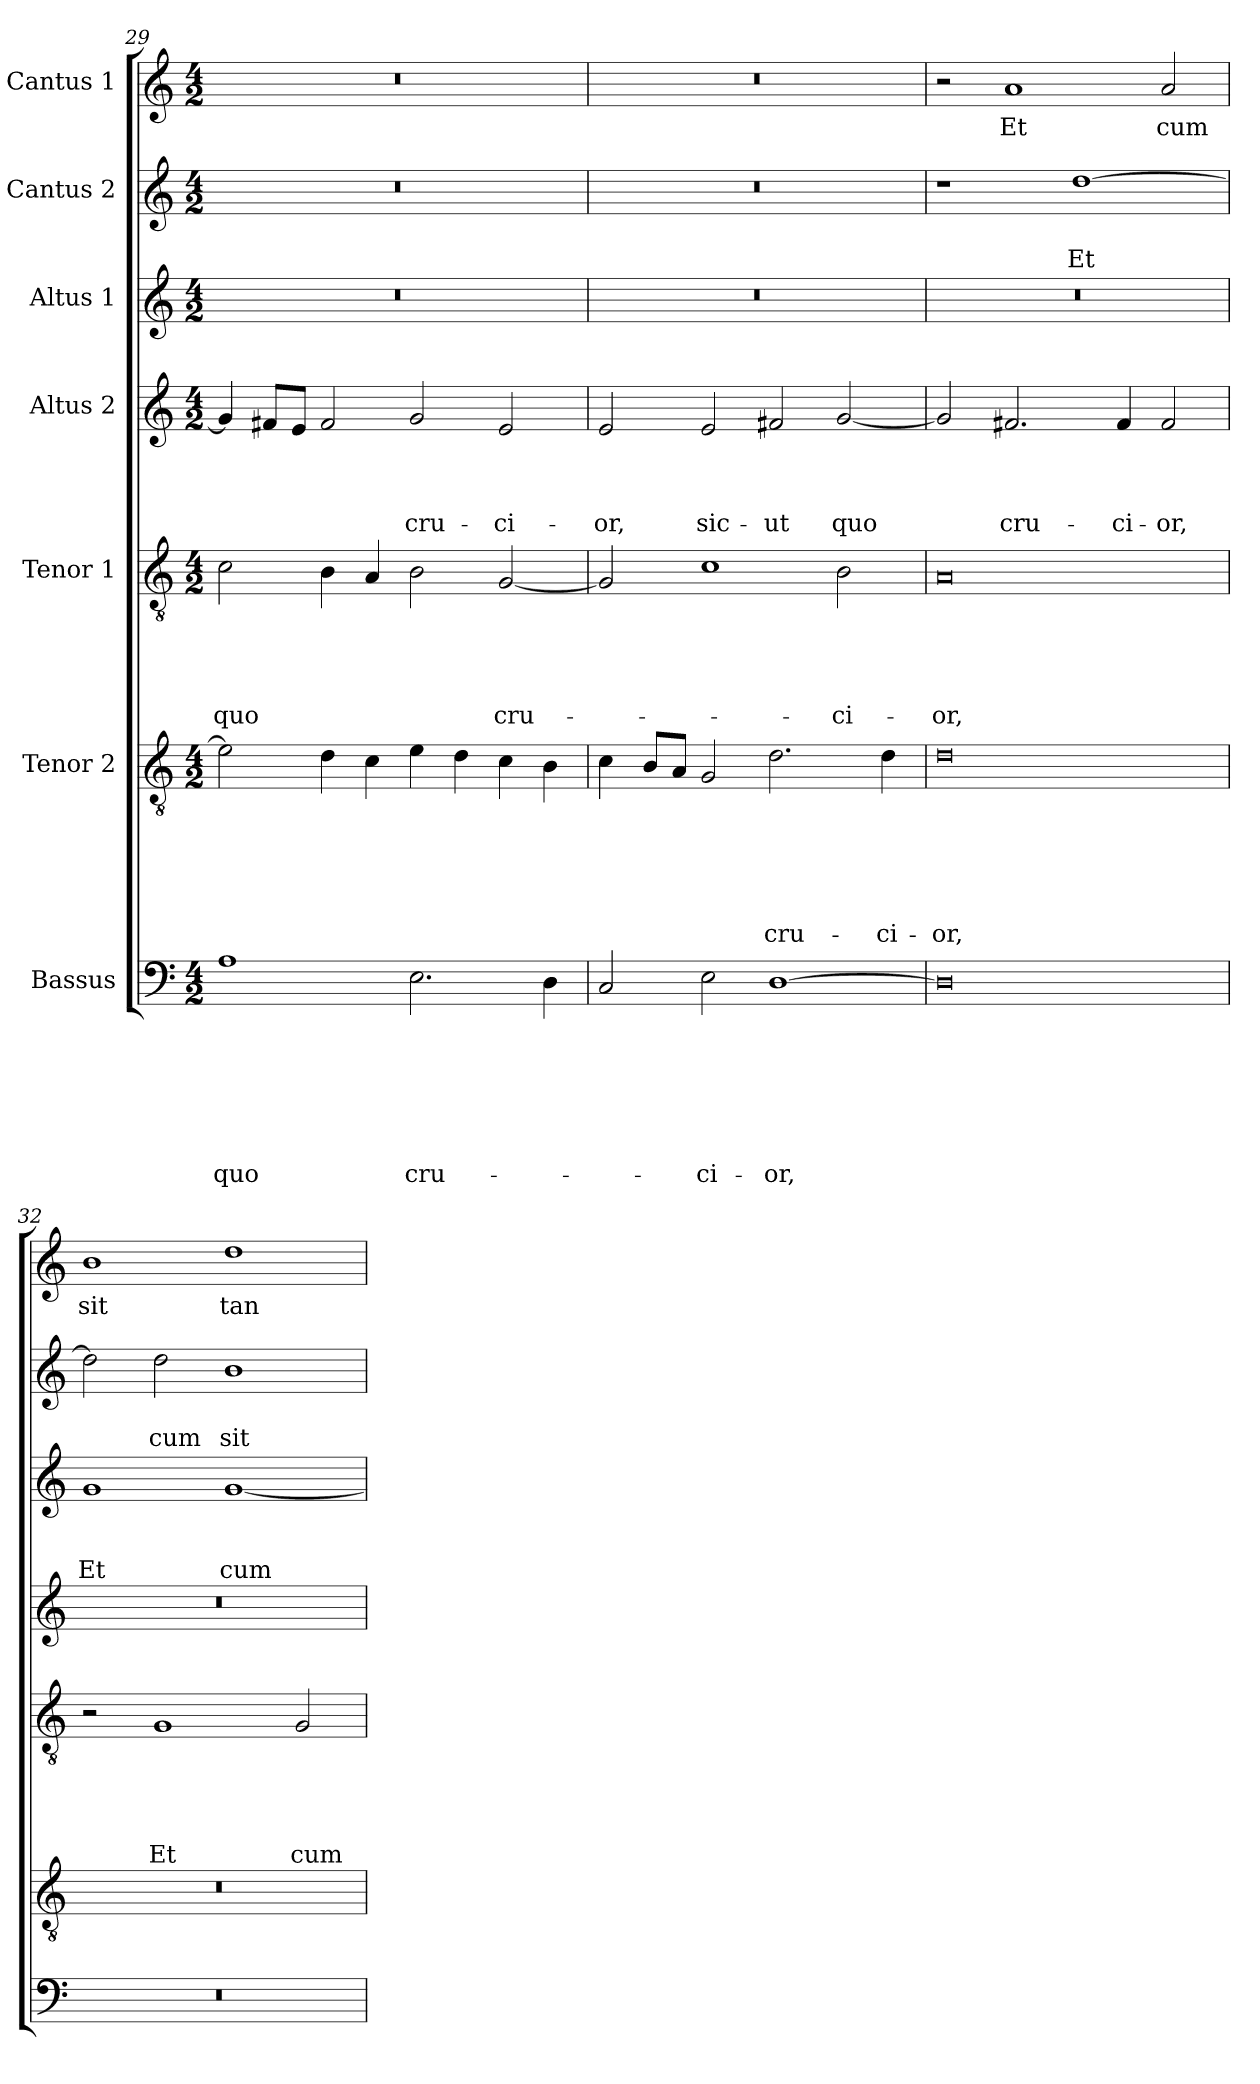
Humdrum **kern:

**kern	**text	**text	**text	**text	**text	**text	**text	**kern	**text	**text	**text	**text	**text	**text	**kern	**text	**text	**text	**text	**text	**kern	**text	**text	**text	**text	**kern	**text	**text	**text	**kern	**text	**text	**kern	**text
*part7	*part7	*part7	*part7	*part7	*part7	*part7	*part7	*part6	*part6	*part6	*part6	*part6	*part6	*part6	*part5	*part5	*part5	*part5	*part5	*part5	*part4	*part4	*part4	*part4	*part4	*part3	*part3	*part3	*part3	*part2	*part2	*part2	*part1	*part1
*staff7	*staff7	*staff7	*staff7	*staff7	*staff7	*staff7	*staff7	*staff6	*staff6	*staff6	*staff6	*staff6	*staff6	*staff6	*staff5	*staff5	*staff5	*staff5	*staff5	*staff5	*staff4	*staff4	*staff4	*staff4	*staff4	*staff3	*staff3	*staff3	*staff3	*staff2	*staff2	*staff2	*staff1	*staff1
*I"Bassus	*	*	*	*	*	*	*	*I"Tenor 2	*	*	*	*	*	*	*I"Tenor 1	*	*	*	*	*	*I"Altus 2	*	*	*	*	*I"Altus 1	*	*	*	*I"Cantus 2	*	*	*I"Cantus 1	*
*clefF4	*	*	*	*	*	*	*	*clefGv2	*	*	*	*	*	*	*clefGv2	*	*	*	*	*	*clefG2	*	*	*	*	*clefG2	*	*	*	*clefG2	*	*	*clefG2	*
*k[]	*	*	*	*	*	*	*	*k[]	*	*	*	*	*	*	*k[]	*	*	*	*	*	*k[]	*	*	*	*	*k[]	*	*	*	*k[]	*	*	*k[]	*
*a:	*	*	*	*	*	*	*	*a:	*	*	*	*	*	*	*a:	*	*	*	*	*	*a:	*	*	*	*	*a:	*	*	*	*a:	*	*	*a:	*
*M4/2	*	*	*	*	*	*	*	*M4/2	*	*	*	*	*	*	*M4/2	*	*	*	*	*	*M4/2	*	*	*	*	*M4/2	*	*	*	*M4/2	*	*	*M4/2	*
=29	=29	=29	=29	=29	=29	=29	=29	=29	=29	=29	=29	=29	=29	=29	=29	=29	=29	=29	=29	=29	=29	=29	=29	=29	=29	=29	=29	=29	=29	=29	=29	=29	=29	=29
!	!	!	!	!	!	!	!LO:LY:b	!	!	!	!	!	!	!	!	!	!	!	!	!LO:LY:b	!	!	!	!	!	!	!	!	!	!	!	!	!	!
1A	.	.	.	.	.	.	quo	2e\]	.	.	.	.	.	.	2c\	.	.	.	.	quo	4g/]	.	.	.	.	0r	.	.	.	0r	.	.	0r	.
.	.	.	.	.	.	.	.	.	.	.	.	.	.	.	.	.	.	.	.	.	8f#X/L	.	.	.	.	.	.	.	.	.	.	.	.	.
.	.	.	.	.	.	.	.	.	.	.	.	.	.	.	.	.	.	.	.	.	8e/J	.	.	.	.	.	.	.	.	.	.	.	.	.
.	.	.	.	.	.	.	.	4d\	.	.	.	.	.	.	4B\	.	.	.	.	.	2f#/	.	.	.	.	.	.	.	.	.	.	.	.	.
.	.	.	.	.	.	.	.	4c\	.	.	.	.	.	.	4A/	.	.	.	.	.	.	.	.	.	.	.	.	.	.	.	.	.	.	.
!	!	!	!	!	!	!	!LO:LY:b	!	!	!	!	!	!	!	!	!	!	!	!	!	!	!	!	!	!LO:LY:b	!	!	!	!	!	!	!	!	!
2.E\	.	.	.	.	.	.	cru-	4e\	.	.	.	.	.	.	2B\	.	.	.	.	.	2g/	.	.	.	cru-	.	.	.	.	.	.	.	.	.
.	.	.	.	.	.	.	.	4d\	.	.	.	.	.	.	.	.	.	.	.	.	.	.	.	.	.	.	.	.	.	.	.	.	.	.
!	!	!	!	!	!	!	!	!	!	!	!	!	!	!	!	!	!	!	!	!LO:LY:b	!	!	!	!	!LO:LY:b	!	!	!	!	!	!	!	!	!
.	.	.	.	.	.	.	.	4c\	.	.	.	.	.	.	[2G/	.	.	.	.	cru-	2e/	.	.	.	-ci-	.	.	.	.	.	.	.	.	.
4D\	.	.	.	.	.	.	.	4B\	.	.	.	.	.	.	.	.	.	.	.	.	.	.	.	.	.	.	.	.	.	.	.	.	.	.
=30	=30	=30	=30	=30	=30	=30	=30	=30	=30	=30	=30	=30	=30	=30	=30	=30	=30	=30	=30	=30	=30	=30	=30	=30	=30	=30	=30	=30	=30	=30	=30	=30	=30	=30
!	!	!	!	!	!	!	!	!	!	!	!	!	!	!	!	!	!	!	!	!	!	!	!	!	!LO:LY:b	!	!	!	!	!	!	!	!	!
2C/	.	.	.	.	.	.	.	4c\	.	.	.	.	.	.	2G/]	.	.	.	.	.	2e/	.	.	.	-or,	0r	.	.	.	0r	.	.	0r	.
.	.	.	.	.	.	.	.	8B/L	.	.	.	.	.	.	.	.	.	.	.	.	.	.	.	.	.	.	.	.	.	.	.	.	.	.
.	.	.	.	.	.	.	.	8A/J	.	.	.	.	.	.	.	.	.	.	.	.	.	.	.	.	.	.	.	.	.	.	.	.	.	.
!	!	!	!	!	!	!	!LO:LY:b	!	!	!	!	!	!	!	!	!	!	!	!	!	!	!	!	!	!LO:LY:b	!	!	!	!	!	!	!	!	!
2E\	.	.	.	.	.	.	-ci-	2G/	.	.	.	.	.	.	1c	.	.	.	.	.	2e/	.	.	.	sic-	.	.	.	.	.	.	.	.	.
!	!	!	!	!	!	!	!LO:LY:b	!	!	!	!	!	!	!LO:LY:b	!	!	!	!	!	!	!	!	!	!	!LO:LY:b	!	!	!	!	!	!	!	!	!
[1D	.	.	.	.	.	.	-or,	2.d\	.	.	.	.	.	cru-	.	.	.	.	.	.	2f#X/	.	.	.	-ut	.	.	.	.	.	.	.	.	.
!	!	!	!	!	!	!	!	!	!	!	!	!	!	!	!	!	!	!	!	!LO:LY:b	!	!	!	!	!LO:LY:b	!	!	!	!	!	!	!	!	!
.	.	.	.	.	.	.	.	.	.	.	.	.	.	.	2B\	.	.	.	.	-ci-	[2g/	.	.	.	quo	.	.	.	.	.	.	.	.	.
!	!	!	!	!	!	!	!	!	!	!	!	!	!	!LO:LY:b	!	!	!	!	!	!	!	!	!	!	!	!	!	!	!	!	!	!	!	!
.	.	.	.	.	.	.	.	4d\	.	.	.	.	.	-ci-	.	.	.	.	.	.	.	.	.	.	.	.	.	.	.	.	.	.	.	.
!!LO:PB:g=z
=31	=31	=31	=31	=31	=31	=31	=31	=31	=31	=31	=31	=31	=31	=31	=31	=31	=31	=31	=31	=31	=31	=31	=31	=31	=31	=31	=31	=31	=31	=31	=31	=31	=31	=31
!	!	!	!	!	!	!	!	!	!	!	!	!	!	!LO:LY:b	!	!	!	!	!	!LO:LY:b	!	!	!	!	!	!	!	!	!	!	!	!	!	!
0D]	.	.	.	.	.	.	.	0d	.	.	.	.	.	-or,	0A	.	.	.	.	-or,	2g/]	.	.	.	.	0r	.	.	.	1r	.	.	2r	.
!	!	!	!	!	!	!	!	!	!	!	!	!	!	!	!	!	!	!	!	!	!	!	!	!	!LO:LY:b	!	!	!	!	!	!	!	!	!LO:LY:b
.	.	.	.	.	.	.	.	.	.	.	.	.	.	.	.	.	.	.	.	.	2.f#X/	.	.	.	cru-	.	.	.	.	.	.	.	1a	Et
!	!	!	!	!	!	!	!	!	!	!	!	!	!	!	!	!	!	!	!	!	!	!	!	!	!	!	!	!	!	!	!	!LO:LY:b	!	!
.	.	.	.	.	.	.	.	.	.	.	.	.	.	.	.	.	.	.	.	.	.	.	.	.	.	.	.	.	.	[1dd	.	Et	.	.
!	!	!	!	!	!	!	!	!	!	!	!	!	!	!	!	!	!	!	!	!	!	!	!	!	!LO:LY:b	!	!	!	!	!	!	!	!	!
.	.	.	.	.	.	.	.	.	.	.	.	.	.	.	.	.	.	.	.	.	4f#/	.	.	.	-ci-	.	.	.	.	.	.	.	.	.
!	!	!	!	!	!	!	!	!	!	!	!	!	!	!	!	!	!	!	!	!	!	!	!	!	!LO:LY:b	!	!	!	!	!	!	!	!	!LO:LY:b
.	.	.	.	.	.	.	.	.	.	.	.	.	.	.	.	.	.	.	.	.	2f#/	.	.	.	-or,	.	.	.	.	.	.	.	2a/	cum
=32	=32	=32	=32	=32	=32	=32	=32	=32	=32	=32	=32	=32	=32	=32	=32	=32	=32	=32	=32	=32	=32	=32	=32	=32	=32	=32	=32	=32	=32	=32	=32	=32	=32	=32
!	!	!	!	!	!	!	!	!	!	!	!	!	!	!	!	!	!	!	!	!	!	!	!	!	!	!	!	!	!LO:LY:b	!	!	!	!	!LO:LY:b
0r	.	.	.	.	.	.	.	0r	.	.	.	.	.	.	2r	.	.	.	.	.	0r	.	.	.	.	1g	.	.	Et	2dd\]	.	.	1b	sit
!	!	!	!	!	!	!	!	!	!	!	!	!	!	!	!	!	!	!	!	!LO:LY:b	!	!	!	!	!	!	!	!	!	!	!	!LO:LY:b	!	!
.	.	.	.	.	.	.	.	.	.	.	.	.	.	.	1G	.	.	.	.	Et	.	.	.	.	.	.	.	.	.	2dd\	.	cum	.	.
!	!	!	!	!	!	!	!	!	!	!	!	!	!	!	!	!	!	!	!	!	!	!	!	!	!	!	!	!	!LO:LY:b	!	!	!LO:LY:b	!	!LO:LY:b
.	.	.	.	.	.	.	.	.	.	.	.	.	.	.	.	.	.	.	.	.	.	.	.	.	.	[1g	.	.	cum	1b	.	sit	1dd	tan-
!	!	!	!	!	!	!	!	!	!	!	!	!	!	!	!	!	!	!	!	!LO:LY:b	!	!	!	!	!	!	!	!	!	!	!	!	!	!
.	.	.	.	.	.	.	.	.	.	.	.	.	.	.	2G/	.	.	.	.	cum	.	.	.	.	.	.	.	.	.	.	.	.	.	.
=	=	=	=	=	=	=	=	=	=	=	=	=	=	=	=	=	=	=	=	=	=	=	=	=	=	=	=	=	=	=	=	=	=	=
*-	*-	*-	*-	*-	*-	*-	*-	*-	*-	*-	*-	*-	*-	*-	*-	*-	*-	*-	*-	*-	*-	*-	*-	*-	*-	*-	*-	*-	*-	*-	*-	*-	*-	*-
